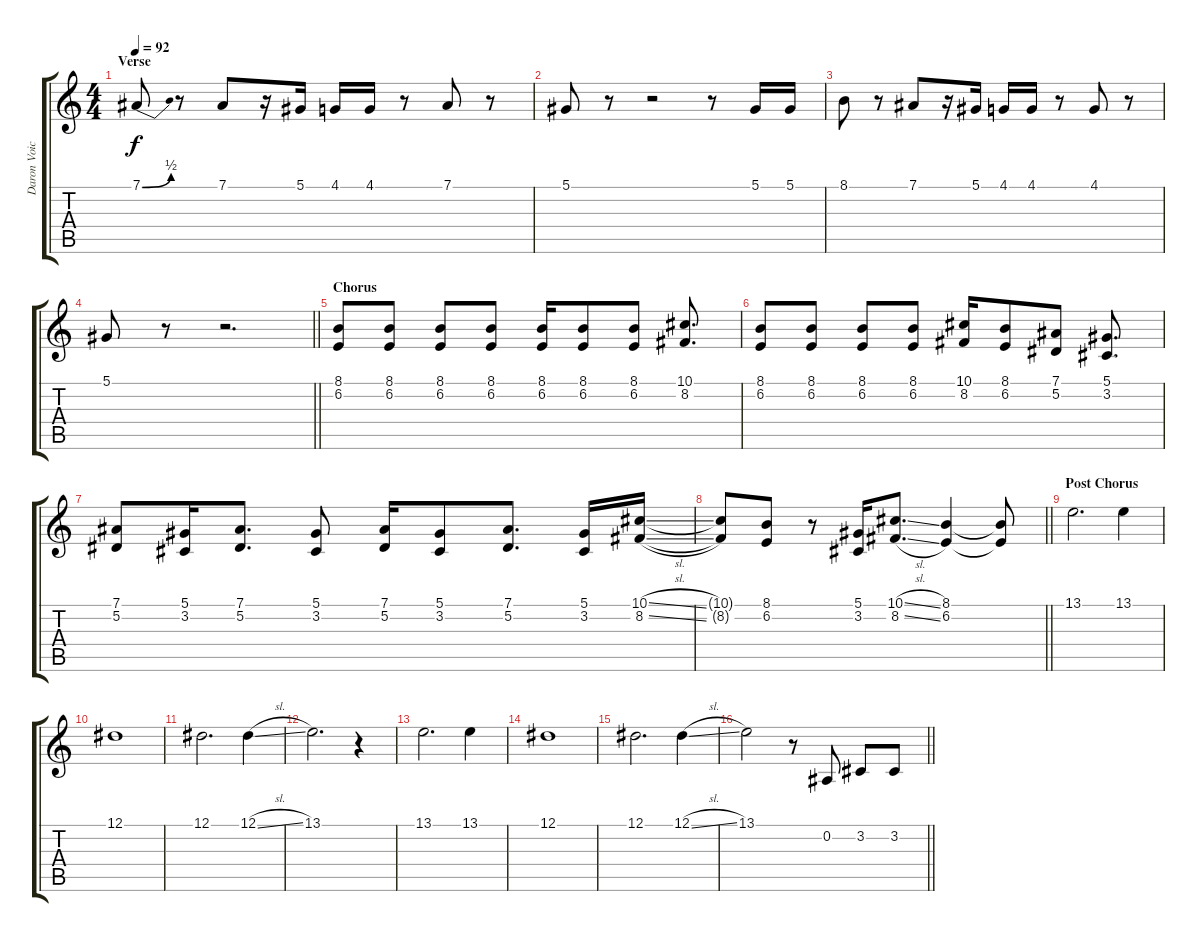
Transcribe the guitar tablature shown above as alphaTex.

\track ("Daron Voice" "Daron Voic") {instrument oboe}
\staff {score tabs}
\tuning (Eb4 Bb3 Gb3 Db3 Ab2 Db2) {hide}
\ts (4 4)
\section ("" "Verse")
\tempo 92
\clef g2
\ks c
7.1{be (bend 0 0 60 2)}.8{dy f} r.8 7.1.8 r.16 5.1.16 4.1.16 4.1.16 r.8 7.1.8 r.8 |
5.1.8 r.8 r.2 r.8 5.1.16 5.1.16 |
8.1.8 r.8 7.1.8 r.16 5.1.16 4.1.16 4.1.16 r.8 4.1.8 r.8 |
\barLineRight lightlight
5.1.8 r.8 r.2{d} |
\section ("" "Chorus")
(8.1 6.2).8 (8.1 6.2).8 (8.1 6.2).8 (8.1 6.2).8 (8.1 6.2).16 (8.1 6.2).8 (8.1 6.2).8 (10.1 8.2).8{d} |
(8.1 6.2).8 (8.1 6.2).8 (8.1 6.2).8 (8.1 6.2).8 (10.1 8.2).16 (8.1 6.2).8 (7.1 5.2).8 (5.1 3.2).8{d} |
(7.1 5.2).8 (5.1 3.2).16 (7.1 5.2).8{d} (5.1 3.2).8 (7.1 5.2).16 (5.1 3.2).8 (7.1 5.2).8{d} (5.1 3.2).16 (10.1{sl} 8.2{sl}).16 |
\barLineRight lightlight
(10.1{t} 8.2{t}).8 (8.1 6.2).8 r.8 (5.1 3.2).16 (10.1{sl} 8.2{sl}).8{d} (8.1 6.2).4 (8.1{t} 6.2{t}).8 |
\section ("" "Post Chorus")
13.1.2{d} 13.1.4 |
12.1.1 |
12.1.2{d} 12.1{sl}.4 |
13.1.2{d} r.4 |
13.1.2{d} 13.1.4 |
12.1.1 |
12.1.2{d} 12.1{sl}.4 |
\barLineRight lightlight
13.1.2 r.8 0.2.8 3.2.8 3.2.8
